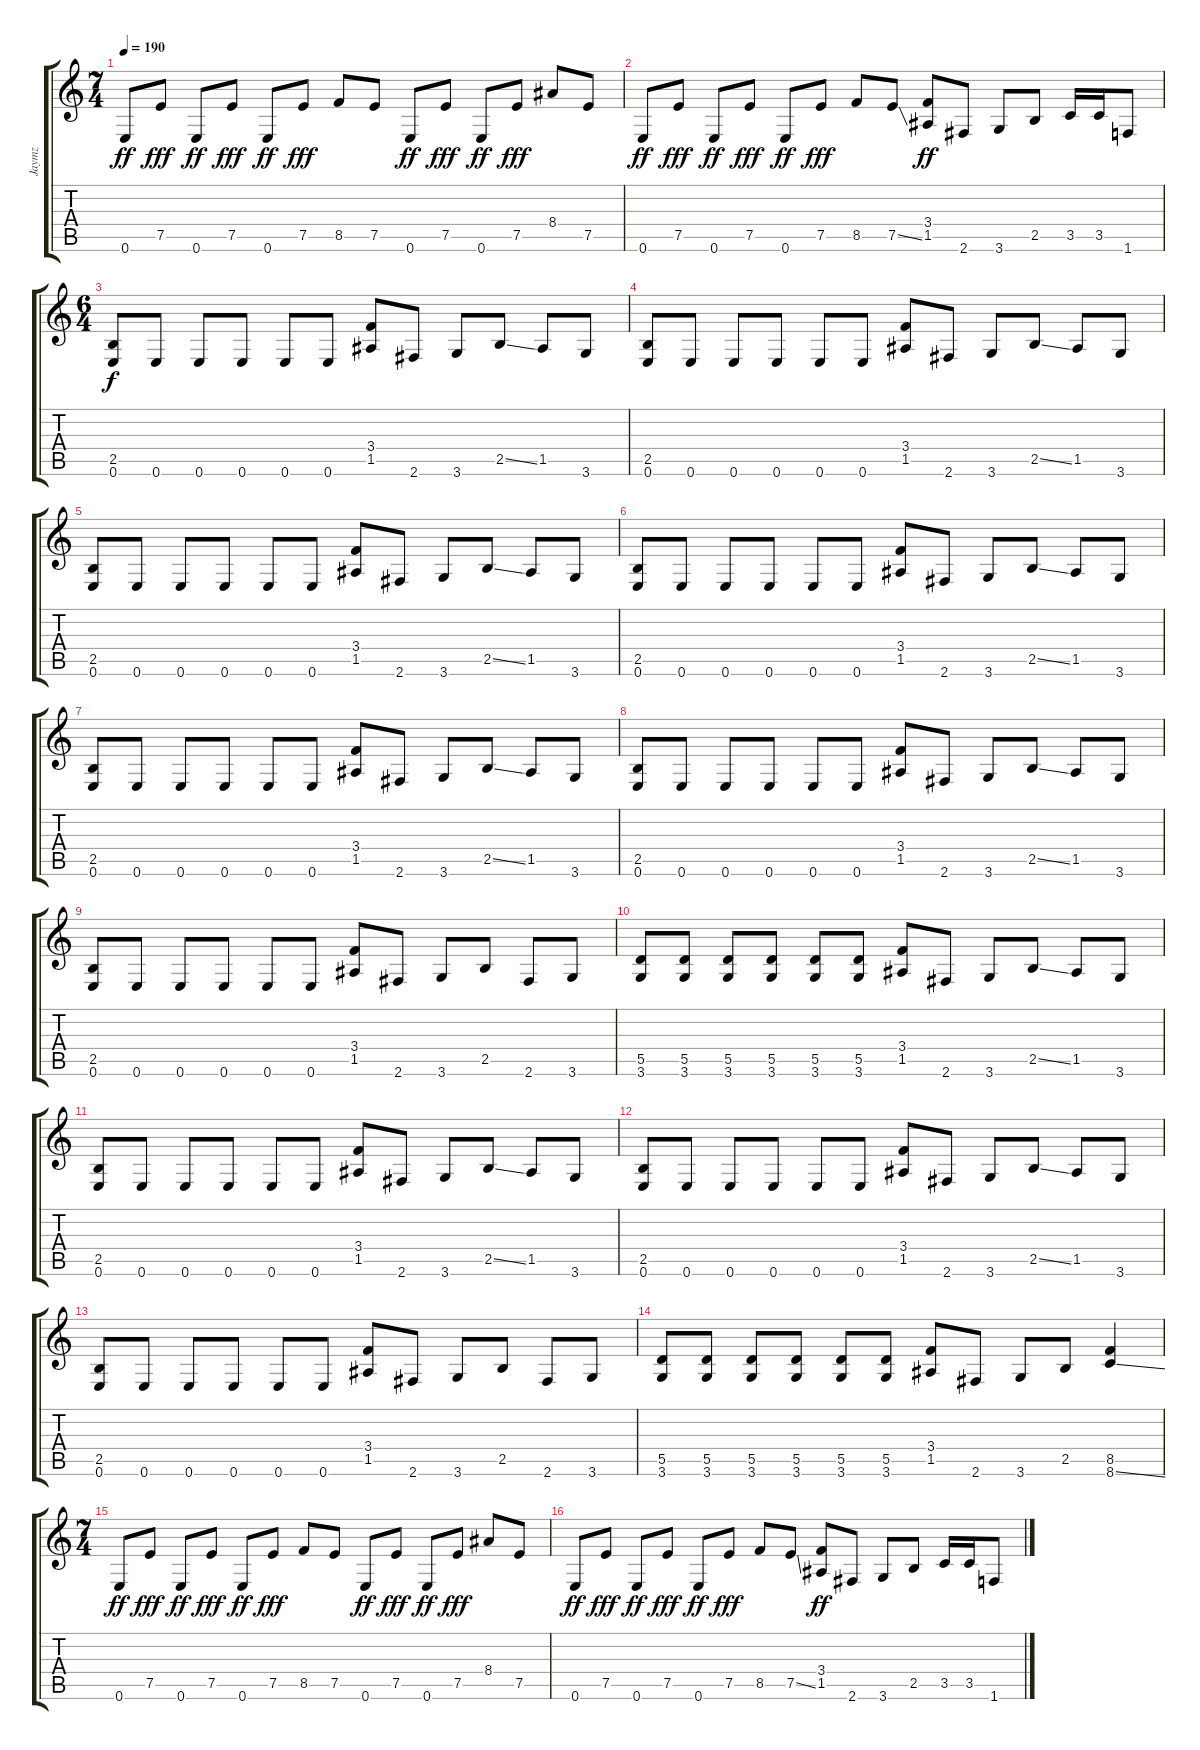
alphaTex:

\track ("Jaymz" "Jaymz") {instrument overdrivenguitar}
\staff {score tabs}
\tuning (E4 B3 G3 D3 A2 E2) {hide}
\ts (7 4)
\tempo 190
\clef g2
\ks c
0.6.8{dy ff} 7.5.8{dy fff} 0.6.8{dy ff} 7.5.8{dy fff} 0.6.8{dy ff} 7.5.8{dy fff} 8.5.8 7.5.8 0.6.8{dy ff} 7.5.8{dy fff} 0.6.8{dy ff} 7.5.8{dy fff} 8.4.8 7.5.8 |
0.6.8{dy ff} 7.5.8{dy fff} 0.6.8{dy ff} 7.5.8{dy fff} 0.6.8{dy ff} 7.5.8{dy fff} 8.5.8 7.5{ss}.8 (3.4 1.5).8{dy ff} 2.6.8 3.6.8 2.5.8 3.5.16 3.5.16 1.6.8 |
\ts (6 4)
(2.5 0.6).8{dy f} 0.6.8 0.6.8 0.6.8 0.6.8 0.6.8 (3.4 1.5).8 2.6.8 3.6.8 2.5{ss}.8 1.5.8 3.6.8 |
(2.5 0.6).8 0.6.8 0.6.8 0.6.8 0.6.8 0.6.8 (3.4 1.5).8 2.6.8 3.6.8 2.5{ss}.8 1.5.8 3.6.8 |
(2.5 0.6).8 0.6.8 0.6.8 0.6.8 0.6.8 0.6.8 (3.4 1.5).8 2.6.8 3.6.8 2.5{ss}.8 1.5.8 3.6.8 |
(2.5 0.6).8 0.6.8 0.6.8 0.6.8 0.6.8 0.6.8 (3.4 1.5).8 2.6.8 3.6.8 2.5{ss}.8 1.5.8 3.6.8 |
(2.5 0.6).8 0.6.8 0.6.8 0.6.8 0.6.8 0.6.8 (3.4 1.5).8 2.6.8 3.6.8 2.5{ss}.8 1.5.8 3.6.8 |
(2.5 0.6).8 0.6.8 0.6.8 0.6.8 0.6.8 0.6.8 (3.4 1.5).8 2.6.8 3.6.8 2.5{ss}.8 1.5.8 3.6.8 |
(2.5 0.6).8 0.6.8 0.6.8 0.6.8 0.6.8 0.6.8 (3.4 1.5).8 2.6.8 3.6.8 2.5.8 2.6.8 3.6.8 |
(5.5 3.6).8 (5.5 3.6).8 (5.5 3.6).8 (5.5 3.6).8 (5.5 3.6).8 (5.5 3.6).8 (3.4 1.5).8 2.6.8 3.6.8 2.5{ss}.8 1.5.8 3.6.8 |
(2.5 0.6).8 0.6.8 0.6.8 0.6.8 0.6.8 0.6.8 (3.4 1.5).8 2.6.8 3.6.8 2.5{ss}.8 1.5.8 3.6.8 |
(2.5 0.6).8 0.6.8 0.6.8 0.6.8 0.6.8 0.6.8 (3.4 1.5).8 2.6.8 3.6.8 2.5{ss}.8 1.5.8 3.6.8 |
(2.5 0.6).8 0.6.8 0.6.8 0.6.8 0.6.8 0.6.8 (3.4 1.5).8 2.6.8 3.6.8 2.5.8 2.6.8 3.6.8 |
(5.5 3.6).8 (5.5 3.6).8 (5.5 3.6).8 (5.5 3.6).8 (5.5 3.6).8 (5.5 3.6).8 (3.4 1.5).8 2.6.8 3.6.8 2.5.8 (8.5 8.6{ss}).4 |
\ts (7 4)
0.6.8{dy ff} 7.5.8{dy fff} 0.6.8{dy ff} 7.5.8{dy fff} 0.6.8{dy ff} 7.5.8{dy fff} 8.5.8 7.5.8 0.6.8{dy ff} 7.5.8{dy fff} 0.6.8{dy ff} 7.5.8{dy fff} 8.4.8 7.5.8 |
0.6.8{dy ff} 7.5.8{dy fff} 0.6.8{dy ff} 7.5.8{dy fff} 0.6.8{dy ff} 7.5.8{dy fff} 8.5.8 7.5{ss}.8 (3.4 1.5).8{dy ff} 2.6.8 3.6.8 2.5.8 3.5.16 3.5.16 1.6.8
